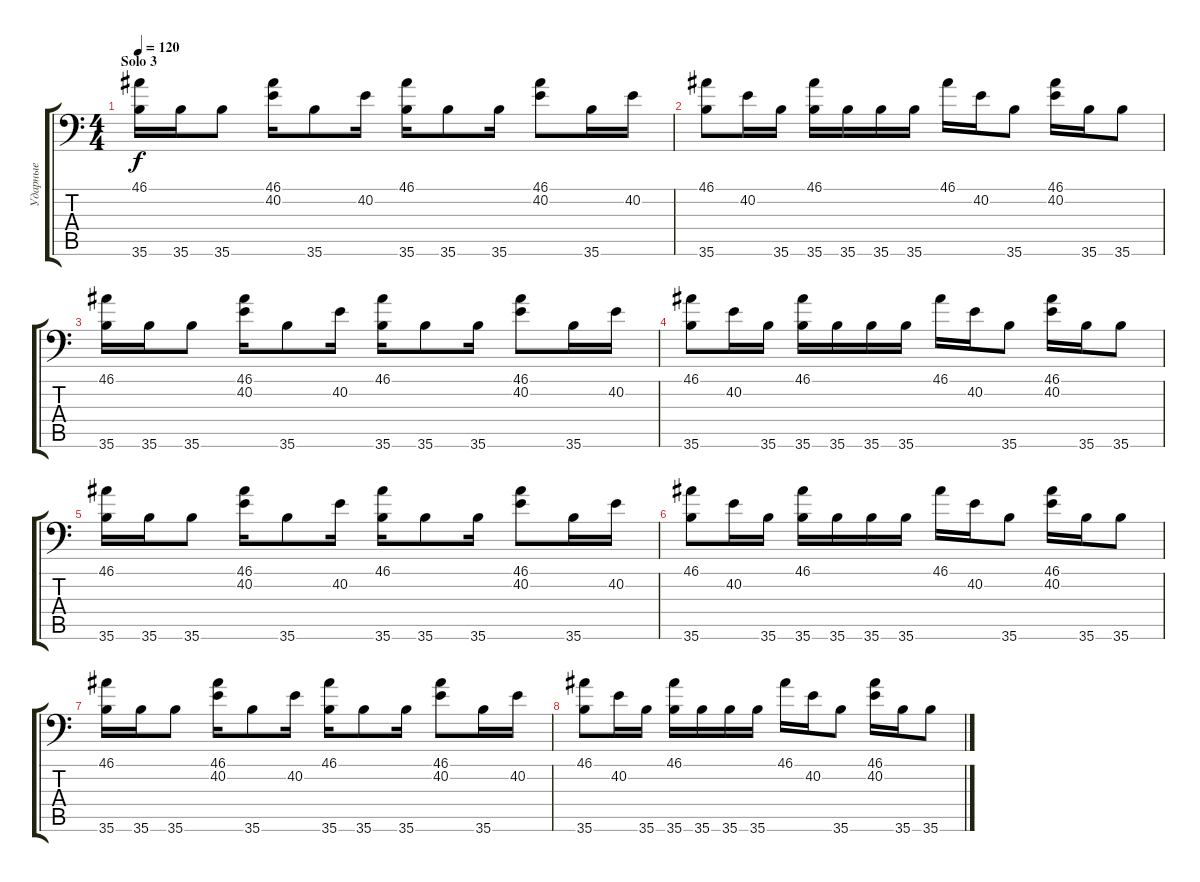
\track ("Ударные" "Ударные") {instrument acousticgrandpiano}
\staff {score tabs}
\tuning (C-1 C-1 C-1 C-1 C-1 C-1) {hide}
\ts (4 4)
\section ("" "Solo 3")
\tempo 120
\clef f4
\ks c
(46.1 35.6).16{dy f} 35.6.16 35.6.8 (46.1 40.2).16 35.6.8 40.2.16 (46.1 35.6).16 35.6.8 35.6.16 (46.1 40.2).8 35.6.16 40.2.16 |
(46.1 35.6).8 40.2.16 35.6.16 (46.1 35.6).16 35.6.16 35.6.16 35.6.16 46.1.16 40.2.16 35.6.8 (46.1 40.2).16 35.6.16 35.6.8 |
(46.1 35.6).16 35.6.16 35.6.8 (46.1 40.2).16 35.6.8 40.2.16 (46.1 35.6).16 35.6.8 35.6.16 (46.1 40.2).8 35.6.16 40.2.16 |
(46.1 35.6).8 40.2.16 35.6.16 (46.1 35.6).16 35.6.16 35.6.16 35.6.16 46.1.16 40.2.16 35.6.8 (46.1 40.2).16 35.6.16 35.6.8 |
(46.1 35.6).16 35.6.16 35.6.8 (46.1 40.2).16 35.6.8 40.2.16 (46.1 35.6).16 35.6.8 35.6.16 (46.1 40.2).8 35.6.16 40.2.16 |
(46.1 35.6).8 40.2.16 35.6.16 (46.1 35.6).16 35.6.16 35.6.16 35.6.16 46.1.16 40.2.16 35.6.8 (46.1 40.2).16 35.6.16 35.6.8 |
(46.1 35.6).16 35.6.16 35.6.8 (46.1 40.2).16 35.6.8 40.2.16 (46.1 35.6).16 35.6.8 35.6.16 (46.1 40.2).8 35.6.16 40.2.16 |
(46.1 35.6).8 40.2.16 35.6.16 (46.1 35.6).16 35.6.16 35.6.16 35.6.16 46.1.16 40.2.16 35.6.8 (46.1 40.2).16 35.6.16 35.6.8
